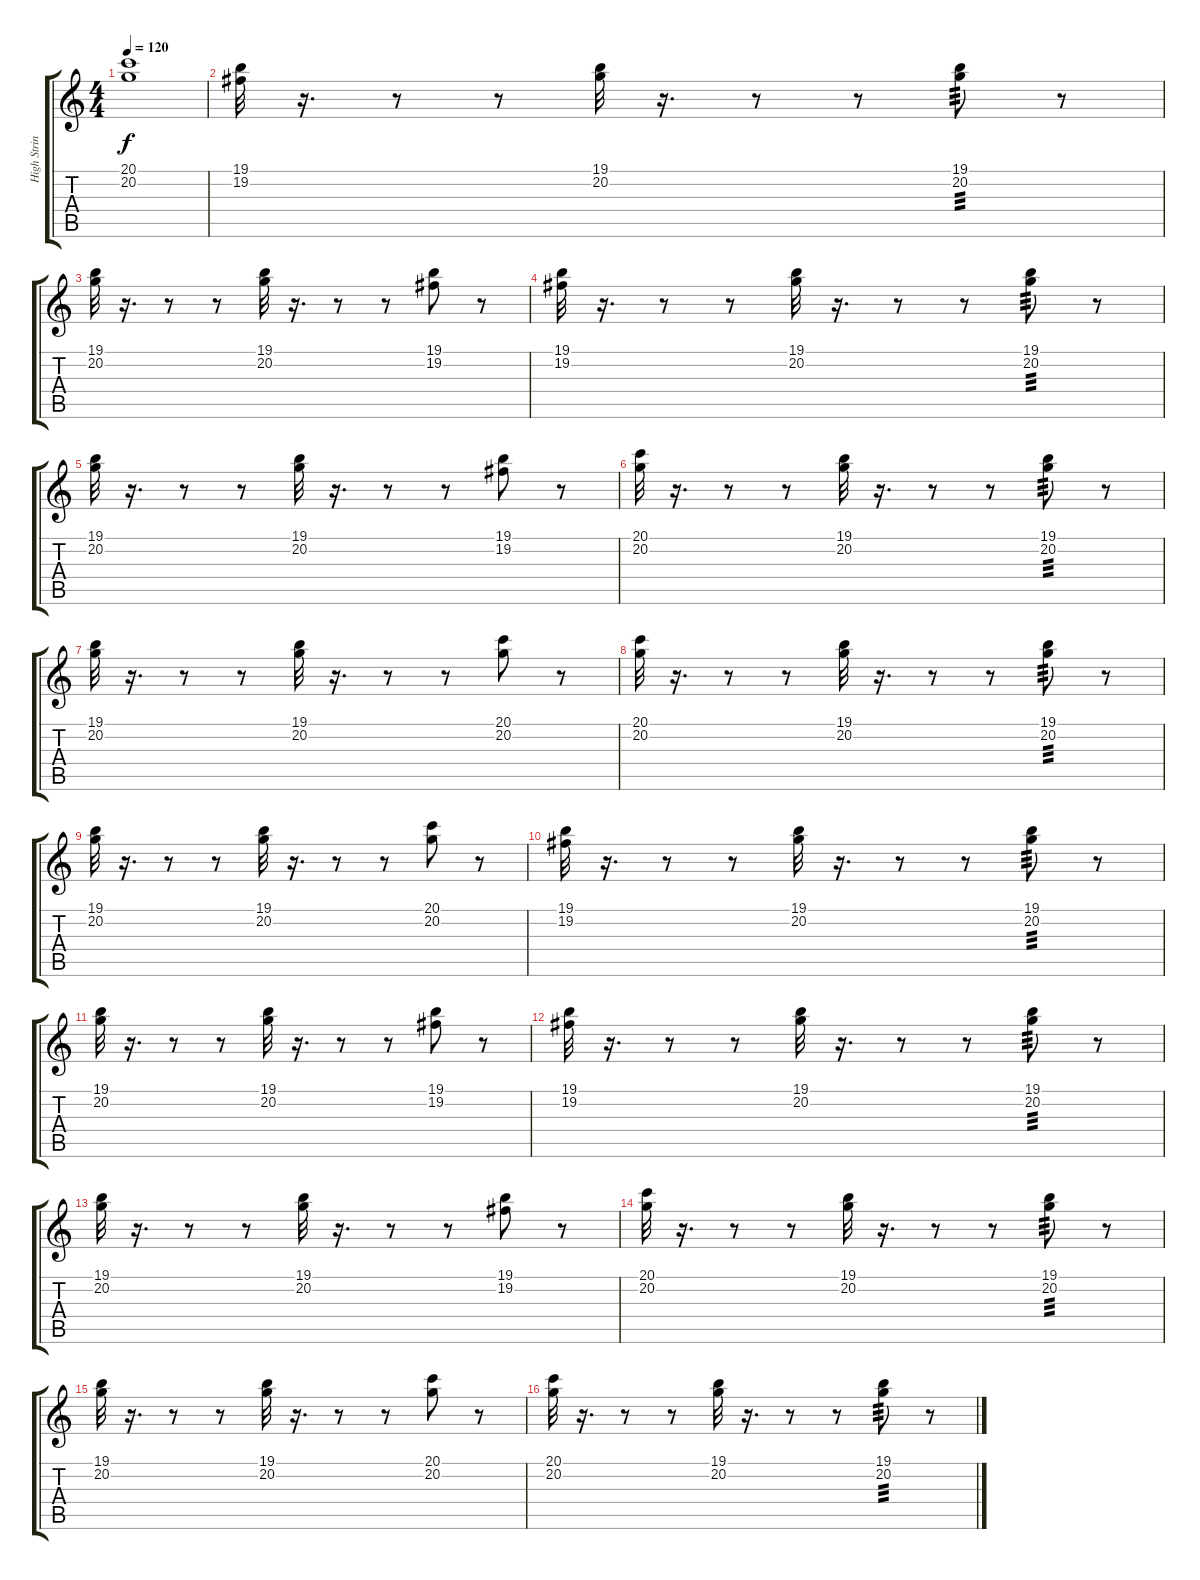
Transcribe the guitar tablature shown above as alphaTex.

\track ("High Strings" "High Strin") {instrument stringensemble2}
\staff {score tabs}
\tuning (E4 B3 G3 D3 A2 E2) {hide}
\ts (4 4)
\tempo 120
\clef g2
\ks c
(20.1{t} 20.2{t}).1{dy f} |
(19.1 19.2).32{instrument stringensemble1} r.16{d} r.8 r.8 (19.1 20.2).32 r.16{d} r.8 r.8 (19.1 20.2).8{tp 3} r.8 |
(19.1 20.2).32 r.16{d} r.8 r.8 (19.1 20.2).32 r.16{d} r.8 r.8 (19.1 19.2).8 r.8 |
(19.1 19.2).32 r.16{d} r.8 r.8 (19.1 20.2).32 r.16{d} r.8 r.8 (19.1 20.2).8{tp 3} r.8 |
(19.1 20.2).32 r.16{d} r.8 r.8 (19.1 20.2).32 r.16{d} r.8 r.8 (19.1 19.2).8 r.8 |
(20.1 20.2).32 r.16{d} r.8 r.8 (19.1 20.2).32 r.16{d} r.8 r.8 (19.1 20.2).8{tp 3} r.8 |
(19.1 20.2).32 r.16{d} r.8 r.8 (19.1 20.2).32 r.16{d} r.8 r.8 (20.1 20.2).8 r.8 |
(20.1 20.2).32 r.16{d} r.8 r.8 (19.1 20.2).32 r.16{d} r.8 r.8 (19.1 20.2).8{tp 3} r.8 |
(19.1 20.2).32 r.16{d} r.8 r.8 (19.1 20.2).32 r.16{d} r.8 r.8 (20.1 20.2).8 r.8 |
(19.1 19.2).32 r.16{d} r.8 r.8 (19.1 20.2).32 r.16{d} r.8 r.8 (19.1 20.2).8{tp 3} r.8 |
(19.1 20.2).32 r.16{d} r.8 r.8 (19.1 20.2).32 r.16{d} r.8 r.8 (19.1 19.2).8 r.8 |
(19.1 19.2).32 r.16{d} r.8 r.8 (19.1 20.2).32 r.16{d} r.8 r.8 (19.1 20.2).8{tp 3} r.8 |
(19.1 20.2).32 r.16{d} r.8 r.8 (19.1 20.2).32 r.16{d} r.8 r.8 (19.1 19.2).8 r.8 |
(20.1 20.2).32 r.16{d} r.8 r.8 (19.1 20.2).32 r.16{d} r.8 r.8 (19.1 20.2).8{tp 3} r.8 |
(19.1 20.2).32 r.16{d} r.8 r.8 (19.1 20.2).32 r.16{d} r.8 r.8 (20.1 20.2).8 r.8 |
(20.1 20.2).32 r.16{d} r.8 r.8 (19.1 20.2).32 r.16{d} r.8 r.8 (19.1 20.2).8{tp 3} r.8
